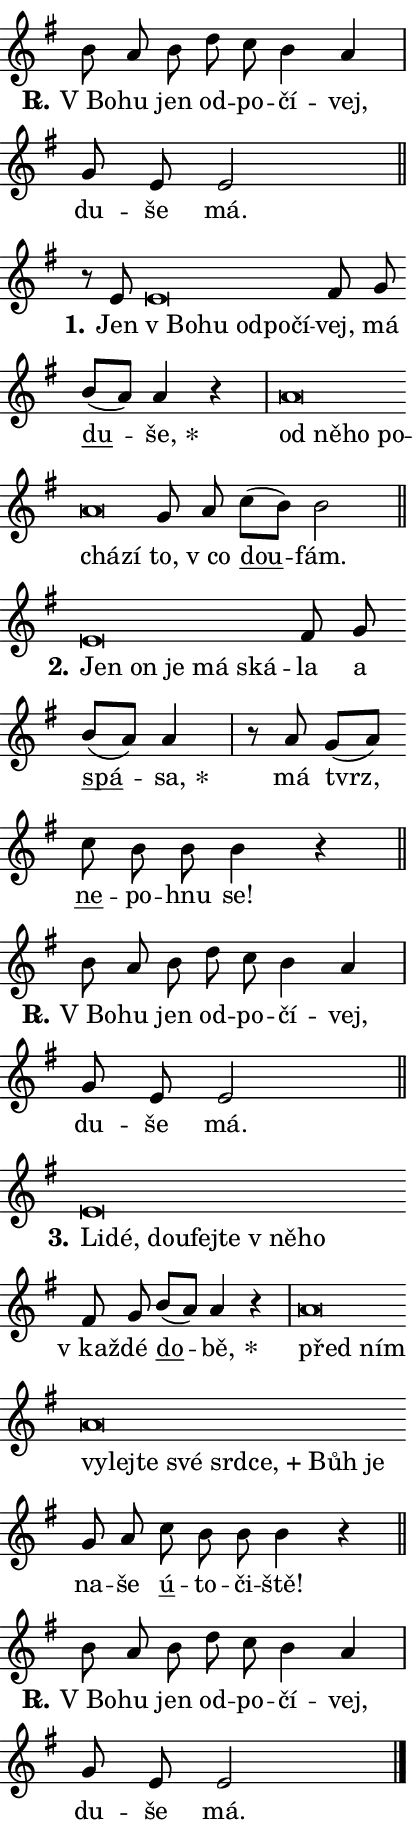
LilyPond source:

\version "2.24.0"
\header { tagline = "" }
\paper {
  indent = 0\cm
  top-margin = 0\cm
  right-margin = 0.13\cm % to fit lyric hyphens
  bottom-margin = 0\cm
  left-margin = 0\cm
  paper-width = 7\cm
  page-breaking = #ly:one-page-breaking
  system-system-spacing.basic-distance = #11
  score-system-spacing.basic-distance = #11
  ragged-last = ##f
}


%% Author: Thomas Morley
%% https://lists.gnu.org/archive/html/lilypond-user/2020-05/msg00002.html
#(define (line-position grob)
"Returns position of @var[grob} in current system:
   @code{'start}, if at first time-step
   @code{'end}, if at last time-step
   @code{'middle} otherwise
"
  (let* ((col (ly:item-get-column grob))
         (ln (ly:grob-object col 'left-neighbor))
         (rn (ly:grob-object col 'right-neighbor))
         (col-to-check-left (if (ly:grob? ln) ln col))
         (col-to-check-right (if (ly:grob? rn) rn col))
         (break-dir-left
           (and
             (ly:grob-property col-to-check-left 'non-musical #f)
             (ly:item-break-dir col-to-check-left)))
         (break-dir-right
           (and
             (ly:grob-property col-to-check-right 'non-musical #f)
             (ly:item-break-dir col-to-check-right))))
        (cond ((eqv? 1 break-dir-left) 'start)
              ((eqv? -1 break-dir-right) 'end)
              (else 'middle))))

#(define (tranparent-at-line-position vctor)
  (lambda (grob)
  "Relying on @code{line-position} select the relevant enry from @var{vctor}.
Used to determine transparency,"
    (case (line-position grob)
      ((end) (not (vector-ref vctor 0)))
      ((middle) (not (vector-ref vctor 1)))
      ((start) (not (vector-ref vctor 2))))))

noteHeadBreakVisibility =
#(define-music-function (break-visibility)(vector?)
"Makes @code{NoteHead}s transparent relying on @var{break-visibility}"
#{
  \override NoteHead.transparent =
    #(tranparent-at-line-position break-visibility)
#})

#(define delete-ledgers-for-transparent-note-heads
  (lambda (grob)
    "Reads whether a @code{NoteHead} is transparent.
If so this @code{NoteHead} is removed from @code{'note-heads} from
@var{grob}, which is supposed to be @code{LedgerLineSpanner}.
As a result ledgers are not printed for this @code{NoteHead}"
    (let* ((nhds-array (ly:grob-object grob 'note-heads))
           (nhds-list
             (if (ly:grob-array? nhds-array)
                 (ly:grob-array->list nhds-array)
                 '()))
           ;; Relies on the transparent-property being done before
           ;; Staff.LedgerLineSpanner.after-line-breaking is executed.
           ;; This is fragile ...
           (to-keep
             (remove
               (lambda (nhd)
                 (ly:grob-property nhd 'transparent #f))
               nhds-list)))
      ;; TODO find a better method to iterate over grob-arrays, similiar
      ;; to filter/remove etc for lists
      ;; For now rebuilt from scratch
      (set! (ly:grob-object grob 'note-heads)  '())
      (for-each
        (lambda (nhd)
          (ly:pointer-group-interface::add-grob grob 'note-heads nhd))
        to-keep))))

squashNotes = {
  \override NoteHead.X-extent = #'(-0.2 . 0.2)
  \override NoteHead.Y-extent = #'(-0.75 . 0)
  \override NoteHead.stencil =
    #(lambda (grob)
       (let ((pos (ly:grob-property grob 'staff-position)))
         (begin
           (if (< pos -7) (display "ERROR: Lower brevis then expected\n") (display "OK: Expected brevis position\n"))
           (if (<= pos -6) ly:text-interface::print ly:note-head::print))))
}
unSquashNotes = {
  \revert NoteHead.X-extent
  \revert NoteHead.Y-extent
  \revert NoteHead.stencil
}

hideNotes = \noteHeadBreakVisibility #begin-of-line-visible
unHideNotes = \noteHeadBreakVisibility #all-visible

% work-around for resetting accidentals
% https://lilypond.org/doc/v2.23/Documentation/notation/displaying-rhythms#unmetered-music
cadenzaMeasure = {
  \cadenzaOff
  \partial 1024 s1024
  \cadenzaOn
}

#(define-markup-command (accent layout props text) (markup?)
  "Underline accented syllable"
  (interpret-markup layout props
    #{\markup \override #'(offset . 4.3) \underline { #text }#}))

responsum = \markup \concat {
  "R" \hspace #-1.05 \path #0.1 #'((moveto 0 0.07) (lineto 0.9 0.8)) \hspace #0.05 "."
}

spaceSize = #0.6828661417322834 % exact space size for TeX Gyre Schola

\layout {
  \context {
    \Staff
    \remove "Time_signature_engraver"
    \override LedgerLineSpanner.after-line-breaking = #delete-ledgers-for-transparent-note-heads
  }
  \context {
    \Lyrics {
      \override LyricSpace.minimum-distance = \spaceSize
      \override LyricText.font-name = #"TeX Gyre Schola"
      \override LyricText.font-size = 1
      \override StanzaNumber.font-name = #"TeX Gyre Schola Bold"
      \override StanzaNumber.font-size = 1
    }
  }
  \context {
    \Score 
    \override NoteHead.text =
      #(lambda (grob) 
        (let ((pos (ly:grob-property grob 'staff-position)))
          #{\markup {
            \combine
              \halign #-0.55 \raise #(if (= pos -6) 0 0.5) \override #'(thickness . 2) \draw-line #'(3.2 . 0)
              \musicglyph "noteheads.sM1"
          }#}))
  }
}

% magnetic-lyrics.ily
%
%   written by
%     Jean Abou Samra <jean@abou-samra.fr>
%     Werner Lemberg <wl@gnu.org>
%
%   adapted by
%     Jiri Hon <jiri.hon@gmail.com>
%
% Version 2022-Apr-15

% https://www.mail-archive.com/lilypond-user@gnu.org/msg149350.html

#(define (Left_hyphen_pointer_engraver context)
   "Collect syllable-hyphen-syllable occurrences in lyrics and store
them in properties.  This engraver only looks to the left.  For
example, if the lyrics input is @code{foo -- bar}, it does the
following.

@itemize @bullet
@item
Set the @code{text} property of the @code{LyricHyphen} grob between
@q{foo} and @q{bar} to @code{foo}.

@item
Set the @code{left-hyphen} property of the @code{LyricText} grob with
text @q{foo} to the @code{LyricHyphen} grob between @q{foo} and
@q{bar}.
@end itemize

Use this auxiliary engraver in combination with the
@code{lyric-@/text::@/apply-@/magnetic-@/offset!} hook."
   (let ((hyphen #f)
         (text #f))
     (make-engraver
      (acknowledgers
       ((lyric-syllable-interface engraver grob source-engraver)
        (set! text grob)))
      (end-acknowledgers
       ((lyric-hyphen-interface engraver grob source-engraver)
        ;(when (not (grob::has-interface grob 'lyric-space-interface))
          (set! hyphen grob)));)
      ((stop-translation-timestep engraver)
       (when (and text hyphen)
         (ly:grob-set-object! text 'left-hyphen hyphen))
       (set! text #f)
       (set! hyphen #f)))))

#(define (lyric-text::apply-magnetic-offset! grob)
   "If the space between two syllables is less than the value in
property @code{LyricText@/.details@/.squash-threshold}, move the right
syllable to the left so that it gets concatenated with the left
syllable.

Use this function as a hook for
@code{LyricText@/.after-@/line-@/breaking} if the
@code{Left_@/hyphen_@/pointer_@/engraver} is active."
   (let ((hyphen (ly:grob-object grob 'left-hyphen #f)))
     (when hyphen
       (let ((left-text (ly:spanner-bound hyphen LEFT)))
         (when (grob::has-interface left-text 'lyric-syllable-interface)
           (let* ((common (ly:grob-common-refpoint grob left-text X))
                  (this-x-ext (ly:grob-extent grob common X))
                  (left-x-ext
                   (begin
                     ;; Trigger magnetism for left-text.
                     (ly:grob-property left-text 'after-line-breaking)
                     (ly:grob-extent left-text common X)))
                  ;; `delta` is the gap width between two syllables.
                  (delta (- (interval-start this-x-ext)
                            (interval-end left-x-ext)))
                  (details (ly:grob-property grob 'details))
                  (threshold (assoc-get 'squash-threshold details 0.2)))
             (when (< delta threshold)
               (let* (;; We have to manipulate the input text so that
                      ;; ligatures crossing syllable boundaries are not
                      ;; disabled.  For languages based on the Latin
                      ;; script this is essentially a beautification.
                      ;; However, for non-Western scripts it can be a
                      ;; necessity.
                      (lt (ly:grob-property left-text 'text))
                      (rt (ly:grob-property grob 'text))
                      (is-space (grob::has-interface hyphen 'lyric-space-interface))
                      (space (if is-space " " ""))
                      (extra-delta (if is-space spaceSize 0))
                      ;; Append new syllable.
                      (ltrt-space (if (and (string? lt) (string? rt))
                                (string-append lt space rt)
                                (make-concat-markup (list lt space rt))))
                      ;; Right-align `ltrt` to the right side.
                      (ltrt-space-markup (grob-interpret-markup
                               grob
                               (make-translate-markup
                                (cons (interval-length this-x-ext) 0)
                                (make-right-align-markup ltrt-space)))))
                 (begin
                   ;; Don't print `left-text`.
                   (ly:grob-set-property! left-text 'stencil #f)
                   ;; Set text and stencil (which holds all collected
                   ;; syllables so far) and shift it to the left.
                   (ly:grob-set-property! grob 'text ltrt-space)
                   (ly:grob-set-property! grob 'stencil ltrt-space-markup)
                   (ly:grob-translate-axis! grob (- (- delta extra-delta)) X))))))))))


#(define (lyric-hyphen::displace-bounds-first grob)
   ;; Make very sure this callback isn't triggered too early.
   (let ((left (ly:spanner-bound grob LEFT))
         (right (ly:spanner-bound grob RIGHT)))
     (ly:grob-property left 'after-line-breaking)
     (ly:grob-property right 'after-line-breaking)
     (ly:lyric-hyphen::print grob)))

squashThreshold = #0.4

\layout {
  \context {
    \Lyrics
    \consists #Left_hyphen_pointer_engraver
    \override LyricText.after-line-breaking =
      #lyric-text::apply-magnetic-offset!
    \override LyricHyphen.stencil = #lyric-hyphen::displace-bounds-first
    \override LyricText.details.squash-threshold = \squashThreshold
    \override LyricHyphen.minimum-distance = 0
    \override LyricHyphen.minimum-length = \squashThreshold
  }
}

squashText = \override LyricText.details.squash-threshold = 9999
unSquashText = \override LyricText.details.squash-threshold = \squashThreshold

leftText = \override LyricText.self-alignment-X = #LEFT
unLeftText = \revert LyricText.self-alignment-X

starOffset = #(lambda (grob) 
                (let ((x_offset (ly:self-alignment-interface::aligned-on-x-parent grob)))
                  (if (= x_offset 0) 0 (+ x_offset 1.2))))

star = #(define-music-function (syllable)(string?)
"Append star separator at the end of a syllable"
#{
  \once \override LyricText.X-offset = #starOffset
  \lyricmode { \markup {
    #syllable
    \override #'((font-name . "TeX Gyre Schola Bold")) \hspace #0.2 \lower #0.65 \larger "*"
  } }
#})

starAccent = #(define-music-function (syllable)(string?)
"Append star separator at the end of a syllable and make accent"
#{
  \once \override LyricText.X-offset = #starOffset
  \lyricmode { \markup {
    \accent #syllable
    \override #'((font-name . "TeX Gyre Schola Bold")) \hspace #0.2 \lower #0.65 \larger "*"
  } }
#})

breath = #(define-music-function (syllable)(string?)
"Append breathing indicator at the end of a syllable"
#{
  \lyricmode { \markup { #syllable "+" } }
#})

optionalBreath = #(define-music-function (syllable)(string?)
"Append optional breathing indicator at the end of a syllable"
#{
  \lyricmode { \markup { #syllable "(+)" } }
#})


\score {
    <<
        \new Voice = "melody" { \cadenzaOn \key g \major \relative { b'8 a b d c b4 a \cadenzaMeasure \bar "|" g8 e e2 \cadenzaMeasure \bar "||" \break } }
        \new Lyrics \lyricsto "melody" { \lyricmode { \set stanza = \responsum
"V Bo" -- hu jen od -- po -- čí -- vej, du -- še má. } }
    >>
    \layout {}
}

\score {
    <<
        \new Voice = "melody" { \cadenzaOn \key g \major \relative { r8 e'8 \squashNotes e\breve*1/16 \hideNotes \breve*1/16 \bar "" \breve*1/16 \bar "" \breve*1/16 \breve*1/16 \bar "" \unHideNotes \unSquashNotes fis8 g \bar "" b[( a)] a4 r \cadenzaMeasure \bar "|" \squashNotes a\breve*1/16 \hideNotes \breve*1/16 \bar "" \breve*1/16 \bar "" \breve*1/16 \bar "" \breve*1/16 \breve*1/16 \bar "" \unHideNotes \unSquashNotes g8 a \bar "" c[( b)] b2 \cadenzaMeasure \bar "||" \break } }
        \new Lyrics \lyricsto "melody" { \lyricmode { \set stanza = "1."
Jen \leftText "v Bo" -- \squashText hu od -- po -- čí -- \unLeftText \unSquashText vej, má \markup \accent du -- \star še, \leftText od \squashText ně -- ho po -- chá -- zí \unLeftText \unSquashText to, "v co" \markup \accent dou -- fám. } }
    >>
    \layout {}
}

\score {
    <<
        \new Voice = "melody" { \cadenzaOn \key g \major \relative { \squashNotes e'\breve*1/16 \hideNotes \breve*1/16 \bar "" \breve*1/16 \bar "" \breve*1/16 \breve*1/16 \bar "" \unHideNotes \unSquashNotes fis8 g \bar "" b[( a)] a4 \cadenzaMeasure \bar "|" r8 a8 g8[( a)] \bar "" c b b b4 r \cadenzaMeasure \bar "||" \break } }
        \new Lyrics \lyricsto "melody" { \lyricmode { \set stanza = "2."
\leftText Jen \squashText on je má ská -- \unLeftText \unSquashText la a \markup \accent spá -- \star sa, má tvrz, \markup \accent ne -- po -- hnu se! } }
    >>
    \layout {}
}

\score {
    <<
        \new Voice = "melody" { \cadenzaOn \key g \major \relative { b'8 a b d c b4 a \cadenzaMeasure \bar "|" g8 e e2 \cadenzaMeasure \bar "||" \break } }
        \new Lyrics \lyricsto "melody" { \lyricmode { \set stanza = \responsum
"V Bo" -- hu jen od -- po -- čí -- vej, du -- še má. } }
    >>
    \layout {}
}

\score {
    <<
        \new Voice = "melody" { \cadenzaOn \key g \major \relative { \squashNotes e'\breve*1/16 \hideNotes \breve*1/16 \bar "" \breve*1/16 \bar "" \breve*1/16 \bar "" \breve*1/16 \bar "" \breve*1/16 \breve*1/16 \bar "" \unHideNotes \unSquashNotes fis8 g \bar "" b[( a)] a4 r \cadenzaMeasure \bar "|" \squashNotes a\breve*1/16 \hideNotes \breve*1/16 \bar "" \breve*1/16 \bar "" \breve*1/16 \bar "" \breve*1/16 \bar "" \breve*1/16 \bar "" \breve*1/16 \bar "" \breve*1/16 \bar "" \breve*1/16 \breve*1/16 \bar "" \unHideNotes \unSquashNotes g8 a \bar "" c b b b4 r \cadenzaMeasure \bar "||" \break } }
        \new Lyrics \lyricsto "melody" { \lyricmode { \set stanza = "3."
\leftText Li -- \squashText dé, dou -- fej -- te "v ně" -- ho \unLeftText \unSquashText "v kaž" -- dé \markup \accent do -- \star bě, \leftText před \squashText ním vy -- lej -- te své srd -- \breath "ce," Bůh je \unLeftText \unSquashText na -- še \markup \accent ú -- to -- či -- ště! } }
    >>
    \layout {}
}

\score {
    <<
        \new Voice = "melody" { \cadenzaOn \key g \major \relative { b'8 a b d c b4 a \cadenzaMeasure \bar "|" g8 e e2 \cadenzaMeasure \bar "||" \break } \bar "|." }
        \new Lyrics \lyricsto "melody" { \lyricmode { \set stanza = \responsum
"V Bo" -- hu jen od -- po -- čí -- vej, du -- še má. } }
    >>
    \layout {}
}
